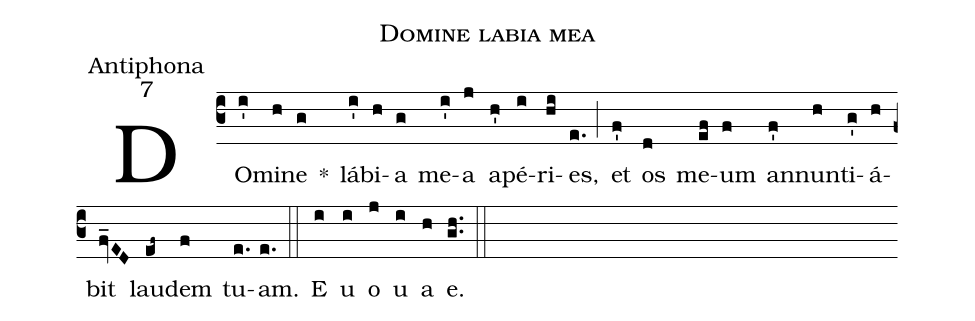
name:Domine labia mea;
office-part:Antiphona;
mode:7;
%%
(c3) DO(i')mi(h)ne(g) *() lá(i')bi(h)a(g) me(i')a(j) a(h')pé(i)ri(hi)es,(e.) (;) et(f') os(d) me(ef)um(f) an(f')nun(h)ti(g')á(h)bit(fv_ED) lau(ef~)dem(f) tu(e.)am.(e.) (::) <eu>E(i) u(i) o(j) u(i) a(h) e.</eu>(gh..) (::)
